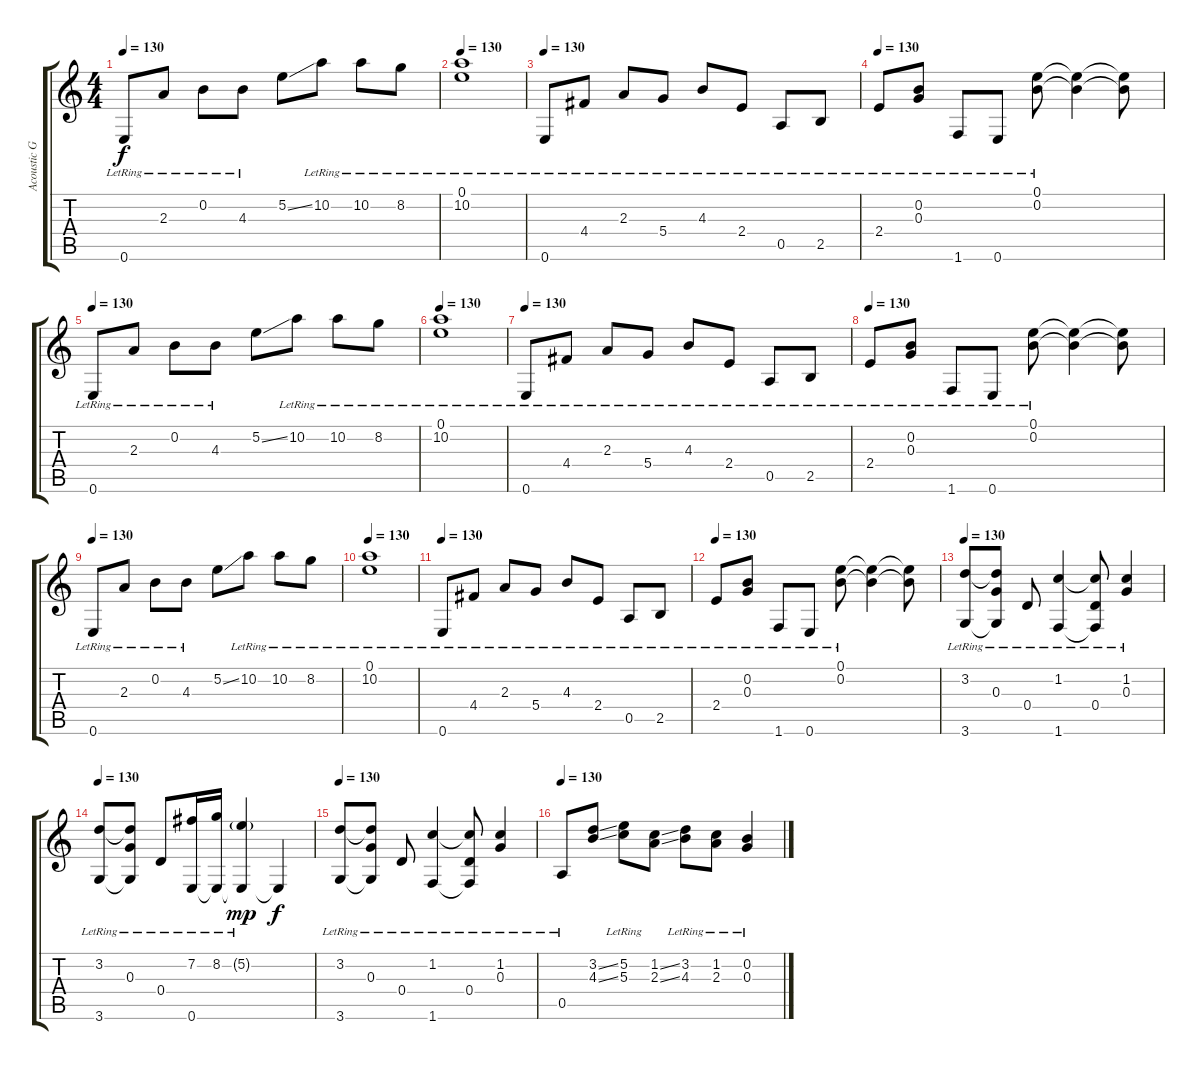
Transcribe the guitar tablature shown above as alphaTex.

\track ("Acoustic Guitar" "Acoustic G") {instrument acousticguitarsteel}
\staff {score tabs}
\tuning (E4 B3 G3 D3 A2 E2) {hide}
\ts (4 4)
\tempo 130
\clef g2
\ks c
0.6{lr}.8{dy f} 2.3{lr}.8 0.2{lr}.8 4.3{lr}.8 5.2{ss}.8 10.2{lr}.8 10.2{lr}.8 8.2{lr}.8 |
\tempo 130
(0.1{lr} 10.2{lr}).1 |
\tempo 130
0.6{lr}.8 4.4{lr}.8 2.3{lr}.8 5.4{lr}.8 4.3{lr}.8 2.4{lr}.8 0.5{lr}.8 2.5{lr}.8 |
\tempo 130
2.4{lr}.8 (0.2{lr} 0.3{lr}).8 1.6{lr}.8 0.6{lr}.8 (0.1{lr} 0.2{lr}).8 (0.1{t} 0.2{t}).4 (0.1{t} 0.2{t}).8 |
\tempo 130
0.6{lr}.8 2.3{lr}.8 0.2{lr}.8 4.3{lr}.8 5.2{ss}.8 10.2{lr}.8 10.2{lr}.8 8.2{lr}.8 |
\tempo 130
(0.1{lr} 10.2{lr}).1 |
\tempo 130
0.6{lr}.8 4.4{lr}.8 2.3{lr}.8 5.4{lr}.8 4.3{lr}.8 2.4{lr}.8 0.5{lr}.8 2.5{lr}.8 |
\tempo 130
2.4{lr}.8 (0.2{lr} 0.3{lr}).8 1.6{lr}.8 0.6{lr}.8 (0.1{lr} 0.2{lr}).8 (0.1{t} 0.2{t}).4 (0.1{t} 0.2{t}).8 |
\tempo 130
0.6{lr}.8 2.3{lr}.8 0.2{lr}.8 4.3{lr}.8 5.2{ss}.8 10.2{lr}.8 10.2{lr}.8 8.2{lr}.8 |
\tempo 130
(0.1{lr} 10.2{lr}).1 |
\tempo 130
0.6{lr}.8 4.4{lr}.8 2.3{lr}.8 5.4{lr}.8 4.3{lr}.8 2.4{lr}.8 0.5{lr}.8 2.5{lr}.8 |
\tempo 130
2.4{lr}.8 (0.2{lr} 0.3{lr}).8 1.6{lr}.8 0.6{lr}.8 (0.1{lr} 0.2{lr}).8 (0.1{t} 0.2{t}).4 (0.1{t} 0.2{t}).8 |
\tempo 130
(3.2{lr} 3.6{lr}).8 (3.2{t} 0.3{lr} 3.6{t}).8 0.4{lr}.8 (1.2{lr} 1.6{lr}).4 (1.2{t} 0.4{lr} 1.6{t}).8 (1.2{lr} 0.3{lr}).4 |
\tempo 130
(3.2{lr} 3.6{lr}).8 (3.2{t} 0.3{lr} 3.6{t}).8 0.4{lr}.8 (7.2{lr} 0.6{lr}).16 (8.2{lr} 0.6{t}).16 (5.2{g lr} 0.6{t}).4{dy mp} 0.6{t}.4{dy f} |
\tempo 130
(3.2{lr} 3.6{lr}).8 (3.2{t} 0.3{lr} 3.6{t}).8 0.4{lr}.8 (1.2{lr} 1.6{lr}).4 (1.2{t} 0.4{lr} 1.6{t}).8 (1.2{lr} 0.3{lr}).4 |
\tempo 130
0.5{lr}.8 (3.2{ss} 4.3{ss}).8 (5.2{lr} 5.3{lr}).8 (1.2{ss} 2.3{ss}).8 (3.2{lr} 4.3{lr}).8 (1.2{lr} 2.3{lr}).8 (0.2{lr} 0.3{lr}).4
